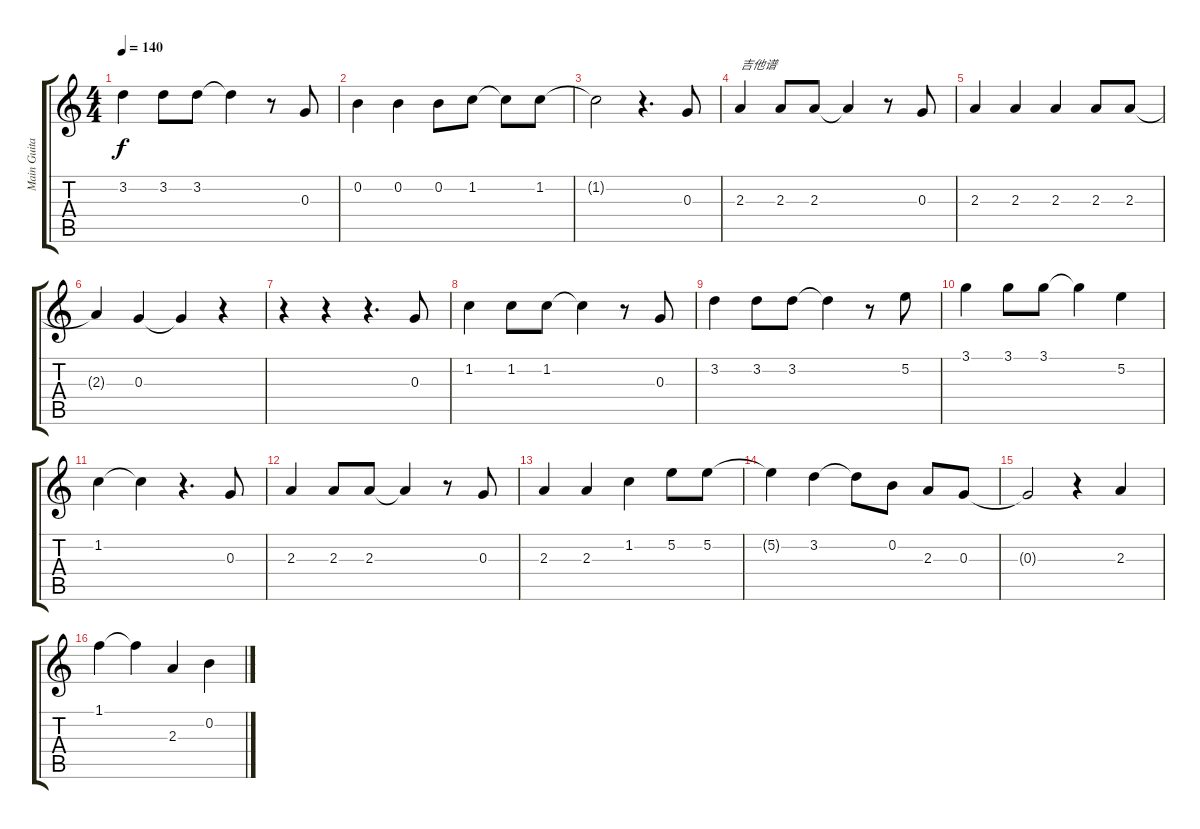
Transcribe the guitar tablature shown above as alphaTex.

\track ("Main Guitar" "Main Guita") {instrument acousticguitarsteel}
\staff {score tabs}
\tuning (E4 B3 G3 D3 A2 E2) {hide}
\ts (4 4)
\tempo 140
\clef g2
\ks c
3.2.4{dy f} 3.2.8 3.2.8 3.2{t}.4 r.8 0.3.8 |
0.2.4 0.2.4 0.2.8 1.2.8 1.2{t}.8 1.2.8 |
1.2{t}.2 r.4{d} 0.3.8 |
2.3.4{txt "吉他谱"} 2.3.8 2.3.8 2.3{t}.4 r.8 0.3.8 |
2.3.4 2.3.4 2.3.4 2.3.8 2.3.8 |
2.3{t}.4 0.3.4 0.3{t}.4 r.4 |
r.4 r.4 r.4{d} 0.3.8 |
1.2.4 1.2.8 1.2.8 1.2{t}.4 r.8 0.3.8 |
3.2.4 3.2.8 3.2.8 3.2{t}.4 r.8 5.2.8 |
3.1.4 3.1.8 3.1.8 3.1{t}.4 5.2.4 |
1.2.4 1.2{t}.4 r.4{d} 0.3.8 |
2.3.4 2.3.8 2.3.8 2.3{t}.4 r.8 0.3.8 |
2.3.4 2.3.4 1.2.4 5.2.8 5.2.8 |
5.2{t}.4 3.2.4 3.2{t}.8 0.2.8 2.3.8 0.3.8 |
0.3{t}.2 r.4 2.3.4 |
1.1.4 1.1{t}.4 2.3.4 0.2.4
